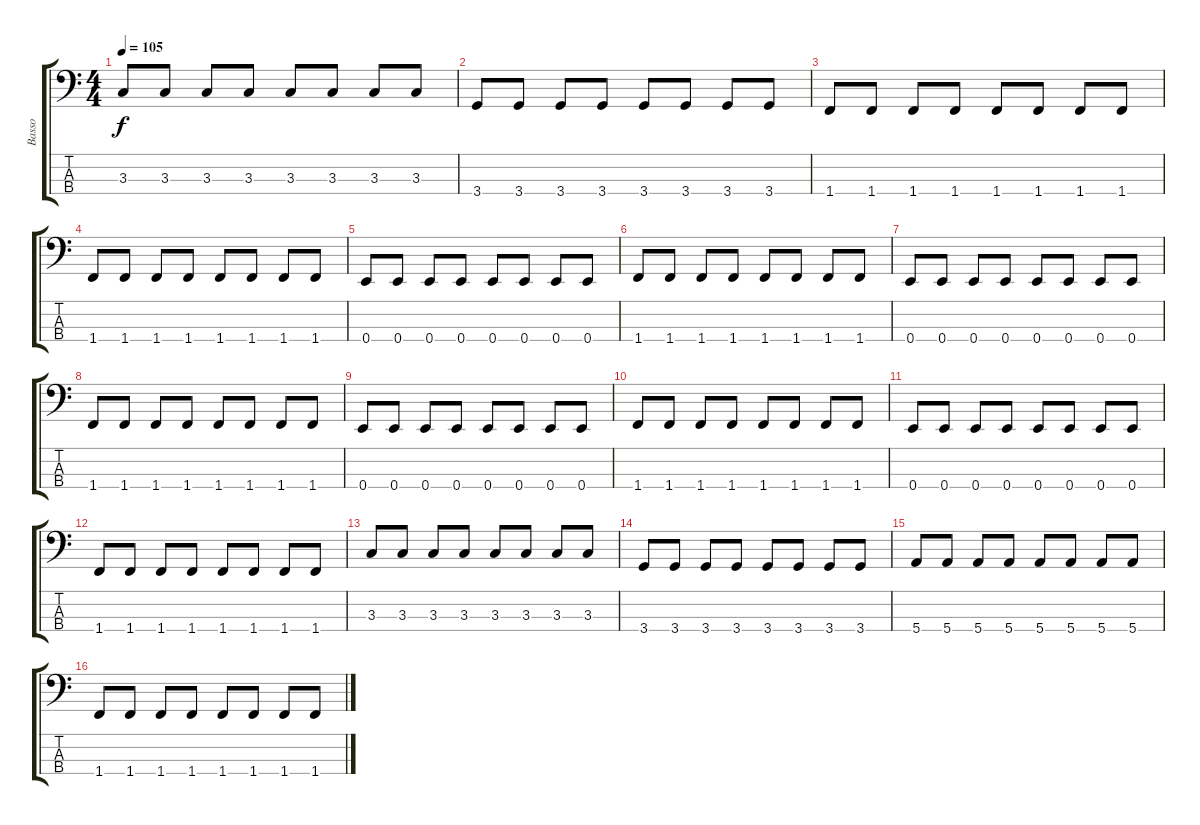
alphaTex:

\track ("Basso" "Basso") {instrument electricbassfinger}
\staff {score tabs}
\tuning (G2 D2 A1 E1) {hide}
\ts (4 4)
\tempo 105
\clef f4
\ks c
3.3.8{dy f} 3.3.8 3.3.8 3.3.8 3.3.8 3.3.8 3.3.8 3.3.8 |
3.4.8 3.4.8 3.4.8 3.4.8 3.4.8 3.4.8 3.4.8 3.4.8 |
1.4.8 1.4.8 1.4.8 1.4.8 1.4.8 1.4.8 1.4.8 1.4.8 |
1.4.8 1.4.8 1.4.8 1.4.8 1.4.8 1.4.8 1.4.8 1.4.8 |
0.4.8 0.4.8 0.4.8 0.4.8 0.4.8 0.4.8 0.4.8 0.4.8 |
1.4.8 1.4.8 1.4.8 1.4.8 1.4.8 1.4.8 1.4.8 1.4.8 |
0.4.8 0.4.8 0.4.8 0.4.8 0.4.8 0.4.8 0.4.8 0.4.8 |
1.4.8 1.4.8 1.4.8 1.4.8 1.4.8 1.4.8 1.4.8 1.4.8 |
0.4.8 0.4.8 0.4.8 0.4.8 0.4.8 0.4.8 0.4.8 0.4.8 |
1.4.8 1.4.8 1.4.8 1.4.8 1.4.8 1.4.8 1.4.8 1.4.8 |
0.4.8 0.4.8 0.4.8 0.4.8 0.4.8 0.4.8 0.4.8 0.4.8 |
1.4.8 1.4.8 1.4.8 1.4.8 1.4.8 1.4.8 1.4.8 1.4.8 |
3.3.8 3.3.8 3.3.8 3.3.8 3.3.8 3.3.8 3.3.8 3.3.8 |
3.4.8 3.4.8 3.4.8 3.4.8 3.4.8 3.4.8 3.4.8 3.4.8 |
5.4.8 5.4.8 5.4.8 5.4.8 5.4.8 5.4.8 5.4.8 5.4.8 |
1.4.8 1.4.8 1.4.8 1.4.8 1.4.8 1.4.8 1.4.8 1.4.8
